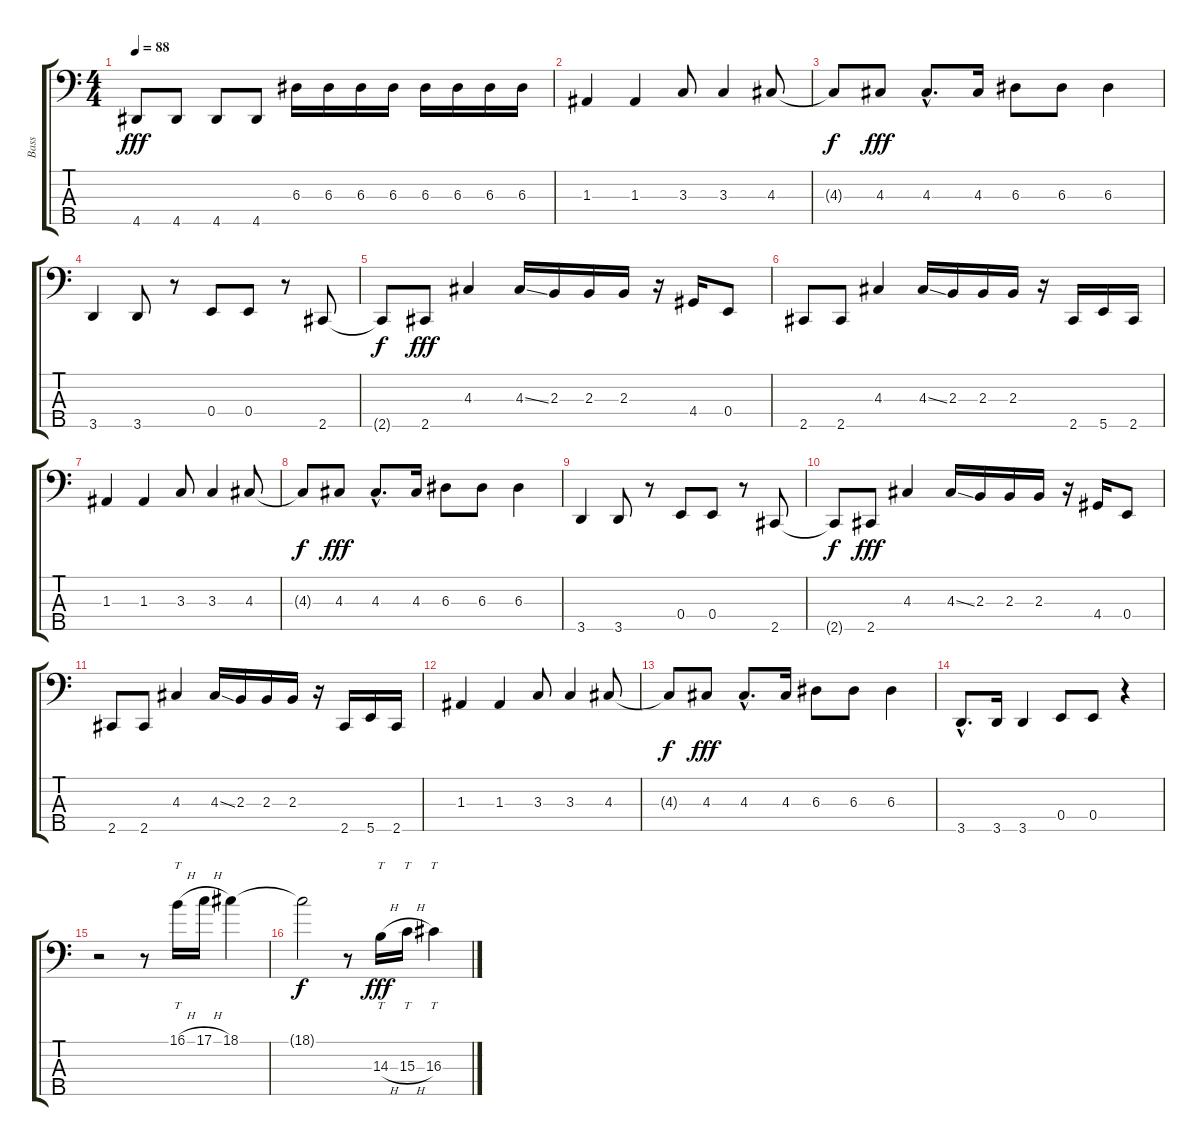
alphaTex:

\track ("Bass" "Bass") {instrument electricbassfinger}
\staff {score tabs}
\tuning (G2 D2 A1 E1 B0) {hide}
\ts (4 4)
\tempo 88
\clef f4
\ks c
4.5.8{dy fff} 4.5.8 4.5.8 4.5.8 6.3.16 6.3.16 6.3.16 6.3.16 6.3.16 6.3.16 6.3.16 6.3.16 |
1.3.4 1.3.4 3.3.8 3.3.4 4.3.8 |
4.3{t}.8{dy f} 4.3.8{dy fff} 4.3{hac}.8{d} 4.3.16 6.3.8 6.3.8 6.3.4 |
3.5.4 3.5.8 r.8 0.4.8 0.4.8 r.8 2.5.8 |
2.5{t}.8{dy f} 2.5.8{dy fff} 4.3.4 4.3{ss}.16 2.3.16 2.3.16 2.3.16 r.16 4.4.16 0.4.8 |
2.5.8 2.5.8 4.3.4 4.3{ss}.16 2.3.16 2.3.16 2.3.16 r.16 2.5.16 5.5.16 2.5.16 |
1.3.4 1.3.4 3.3.8 3.3.4 4.3.8 |
4.3{t}.8{dy f} 4.3.8{dy fff} 4.3{hac}.8{d} 4.3.16 6.3.8 6.3.8 6.3.4 |
3.5.4 3.5.8 r.8 0.4.8 0.4.8 r.8 2.5.8 |
2.5{t}.8{dy f} 2.5.8{dy fff} 4.3.4 4.3{ss}.16 2.3.16 2.3.16 2.3.16 r.16 4.4.16 0.4.8 |
2.5.8 2.5.8 4.3.4 4.3{ss}.16 2.3.16 2.3.16 2.3.16 r.16 2.5.16 5.5.16 2.5.16 |
1.3.4 1.3.4 3.3.8 3.3.4 4.3.8 |
4.3{t}.8{dy f} 4.3.8{dy fff} 4.3{hac}.8{d} 4.3.16 6.3.8 6.3.8 6.3.4 |
3.5{hac}.8{d} 3.5.16 3.5.4 0.4.8 0.4.8 r.4 |
r.2 r.8 16.1{h}.16{tt} 17.1{h}.16 18.1.4 |
18.1{t}.2{dy f} r.8 14.3{h}.16{tt dy fff} 15.3{h}.16{tt} 16.3.4{tt}
